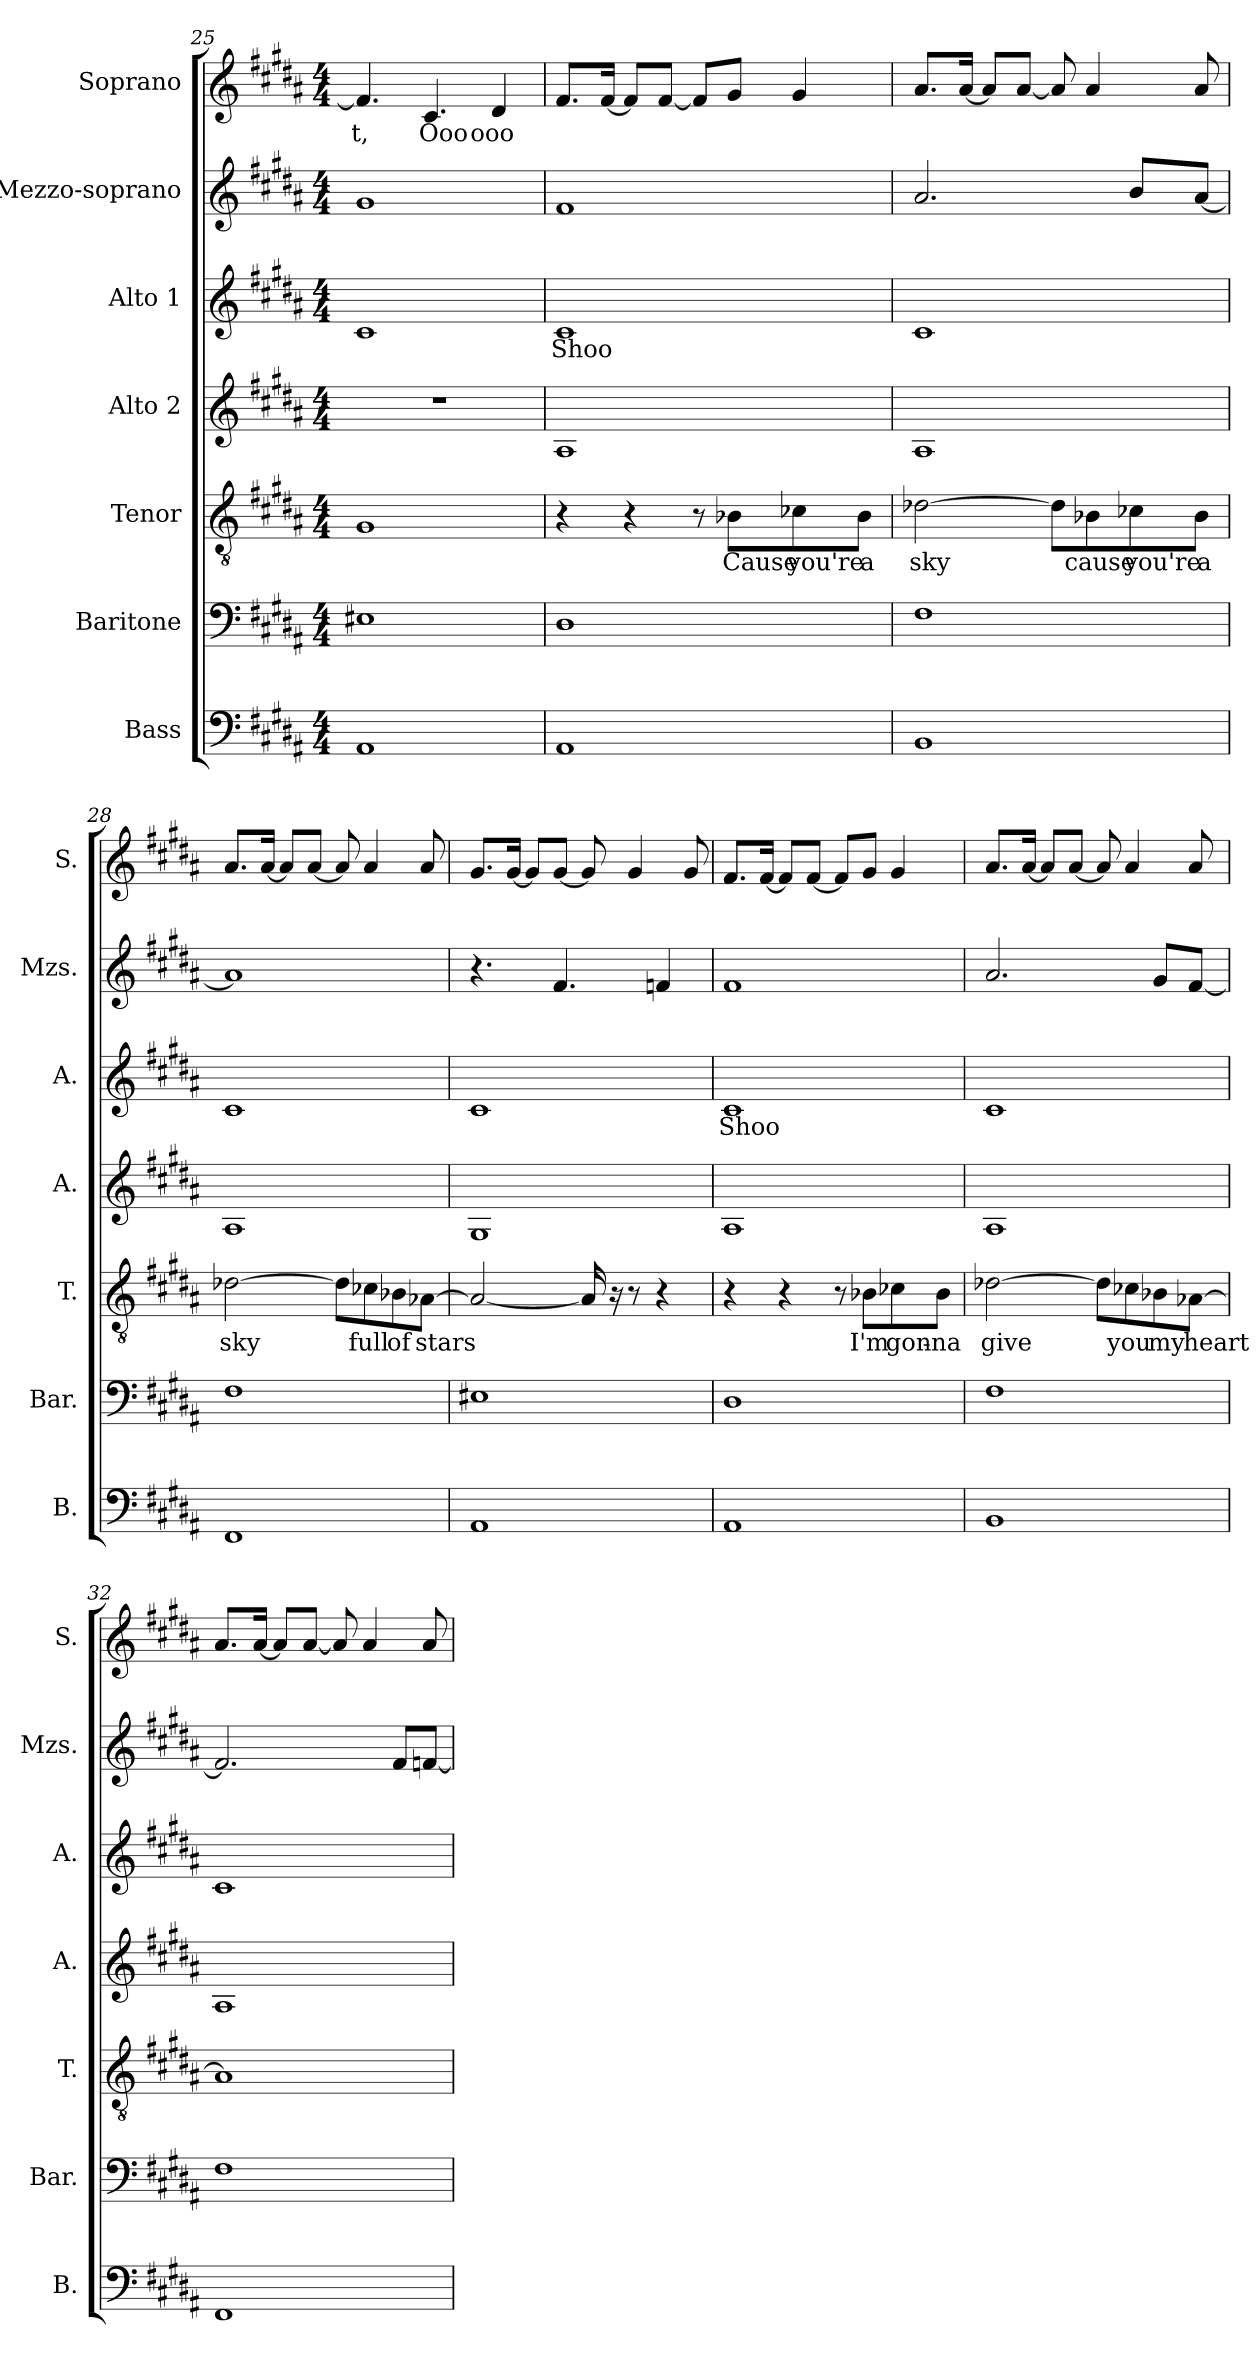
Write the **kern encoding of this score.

**kern	**kern	**kern	**text	**kern	**kern	**text	**kern	**kern	**text
*part7	*part6	*part5	*part5	*part4	*part3	*part3	*part2	*part1	*part1
*staff7	*staff6	*staff5	*staff5	*staff4	*staff3	*staff3	*staff2	*staff1	*staff1
*I"Bass	*I"Baritone	*I"Tenor	*	*I"Alto 2	*I"Alto 1	*	*I"Mezzo-soprano	*I"Soprano	*
*I'B.	*I'Bar.	*I'T.	*	*I'A.	*I'A.	*	*I'Mzs.	*I'S.	*
*clefF4	*clefF4	*clefGv2	*	*clefG2	*clefG2	*	*clefG2	*clefG2	*
*k[f#c#g#d#a#]	*k[f#c#g#d#a#]	*k[f#c#g#d#a#]	*	*k[f#c#g#d#a#]	*k[f#c#g#d#a#]	*	*k[f#c#g#d#a#]	*k[f#c#g#d#a#]	*
*M4/4	*M4/4	*M4/4	*	*M4/4	*M4/4	*	*M4/4	*M4/4	*
=25	=25	=25	=25	=25	=25	=25	=25	=25	=25
!	!	!	!	!	!	!	!	!	!LO:LY:b
1AA#	1E#X	1G#	.	1r	1c#	.	1g#	4.f/]	-t,
!	!	!	!	!	!	!	!	!	!LO:LY:b
.	.	.	.	.	.	.	.	4.c#/	Ooo
!	!	!	!	!	!	!	!	!	!LO:LY:b
.	.	.	.	.	.	.	.	4d#/	ooo
=26	=26	=26	=26	=26	=26	=26	=26	=26	=26
!	!	!	!	!	!	!LO:LY:b	!	!	!
1AA#	1D#	4r	.	1A#	1c#	Shoo	1f#	8.f#/L	.
.	.	.	.	.	.	.	.	[16f#/Jk	.
.	.	4r	.	.	.	.	.	8f#/L]	.
.	.	.	.	.	.	.	.	[8f#/J	.
.	.	8r	.	.	.	.	.	8f#/L]	.
!	!	!	!LO:LY:b	!	!	!	!	!	!
.	.	8B-X\L	Cause	.	.	.	.	8g#/J	.
!	!	!	!LO:LY:b	!	!	!	!	!	!
.	.	8c-X\	you're	.	.	.	.	4g#/	.
!	!	!	!LO:LY:b	!	!	!	!	!	!
.	.	8B-\J	a	.	.	.	.	.	.
=27	=27	=27	=27	=27	=27	=27	=27	=27	=27
!	!	!	!LO:LY:b	!	!	!	!	!	!
1BB	1F#	[2d-X\	-sky	1A#	1c#	.	2.a#/	8.a#/L	.
.	.	.	.	.	.	.	.	[16a#/Jk	.
.	.	.	.	.	.	.	.	8a#/L]	.
.	.	.	.	.	.	.	.	[8a#/J	.
.	.	8d-\L]	.	.	.	.	.	8a#/]	.
!	!	!	!LO:LY:b	!	!	!	!	!	!
.	.	8B-X\	cause	.	.	.	.	4a#/	.
!	!	!	!LO:LY:b	!	!	!	!	!	!
.	.	8c-X\	you're	.	.	.	8b/L	.	.
!	!	!	!LO:LY:b	!	!	!	!	!	!
.	.	8B-\J	a	.	.	.	[8a#/J	8a#/	.
!!LO:PB:g=z
=28	=28	=28	=28	=28	=28	=28	=28	=28	=28
!	!	!	!LO:LY:b	!	!	!	!	!	!
1FF#	1F#	[2d-X\	-sky	1A#	1c#	.	1a#]	8.a#/L	.
.	.	.	.	.	.	.	.	[16a#/Jk	.
.	.	.	.	.	.	.	.	8a#/L]	.
.	.	.	.	.	.	.	.	[8a#/J	.
.	.	8d-\L]	.	.	.	.	.	8a#/]	.
!	!	!	!LO:LY:b	!	!	!	!	!	!
.	.	8c-X\	full	.	.	.	.	4a#/	.
!	!	!	!LO:LY:b	!	!	!	!	!	!
.	.	8B-X\	of	.	.	.	.	.	.
!	!	!	!LO:LY:b	!	!	!	!	!	!
.	.	[8A-X\J	-stars	.	.	.	.	8a#/	.
=29	=29	=29	=29	=29	=29	=29	=29	=29	=29
1AA#	1E#X	2A-/_	.	1G#	1c#	.	4.r	8.g#/L	.
.	.	.	.	.	.	.	.	[16g#/Jk	.
.	.	.	.	.	.	.	.	8g#/L]	.
.	.	.	.	.	.	.	4.f#/	[8g#/J	.
.	.	16A-/]	.	.	.	.	.	8g#/]	.
.	.	16r	.	.	.	.	.	.	.
.	.	8r	.	.	.	.	.	4g#/	.
.	.	4r	.	.	.	.	4fn/	.	.
.	.	.	.	.	.	.	.	8g#/	.
=30	=30	=30	=30	=30	=30	=30	=30	=30	=30
!	!	!	!	!	!	!LO:LY:b	!	!	!
1AA#	1D#	4r	.	1A#	1c#	Shoo	1f#	8.f#/L	.
.	.	.	.	.	.	.	.	[16f#/Jk	.
.	.	4r	.	.	.	.	.	8f#/L]	.
.	.	.	.	.	.	.	.	[8f#/J	.
.	.	8r	.	.	.	.	.	8f#/L]	.
!	!	!	!LO:LY:b	!	!	!	!	!	!
.	.	8B-X\L	I'm	.	.	.	.	8g#/J	.
!	!	!	!LO:LY:b	!	!	!	!	!	!
.	.	8c-X\	gon-	.	.	.	.	4g#/	.
!	!	!	!LO:LY:b	!	!	!	!	!	!
.	.	8B-\J	-na	.	.	.	.	.	.
!!LO:PB:g=z
=31	=31	=31	=31	=31	=31	=31	=31	=31	=31
!	!	!	!LO:LY:b	!	!	!	!	!	!
1BB	1F#	[2d-X\	-give	1A#	1c#	.	2.a#/	8.a#/L	.
.	.	.	.	.	.	.	.	[16a#/Jk	.
.	.	.	.	.	.	.	.	8a#/L]	.
.	.	.	.	.	.	.	.	[8a#/J	.
.	.	8d-\L]	.	.	.	.	.	8a#/]	.
!	!	!	!LO:LY:b	!	!	!	!	!	!
.	.	8c-X\	you	.	.	.	.	4a#/	.
!	!	!	!LO:LY:b	!	!	!	!	!	!
.	.	8B-X\	my	.	.	.	8g#/L	.	.
!	!	!	!LO:LY:b	!	!	!	!	!	!
.	.	[8A-X\J	heart	.	.	.	[8f#/J	8a#/	.
=32	=32	=32	=32	=32	=32	=32	=32	=32	=32
1FF#	1F#	1A-]	.	1A#	1c#	.	2.f#/]	8.a#/L	.
.	.	.	.	.	.	.	.	[16a#/Jk	.
.	.	.	.	.	.	.	.	8a#/L]	.
.	.	.	.	.	.	.	.	[8a#/J	.
.	.	.	.	.	.	.	.	8a#/]	.
.	.	.	.	.	.	.	.	4a#/	.
.	.	.	.	.	.	.	8f#/L	.	.
.	.	.	.	.	.	.	[8fn/J	8a#/	.
=	=	=	=	=	=	=	=	=	=
*-	*-	*-	*-	*-	*-	*-	*-	*-	*-
